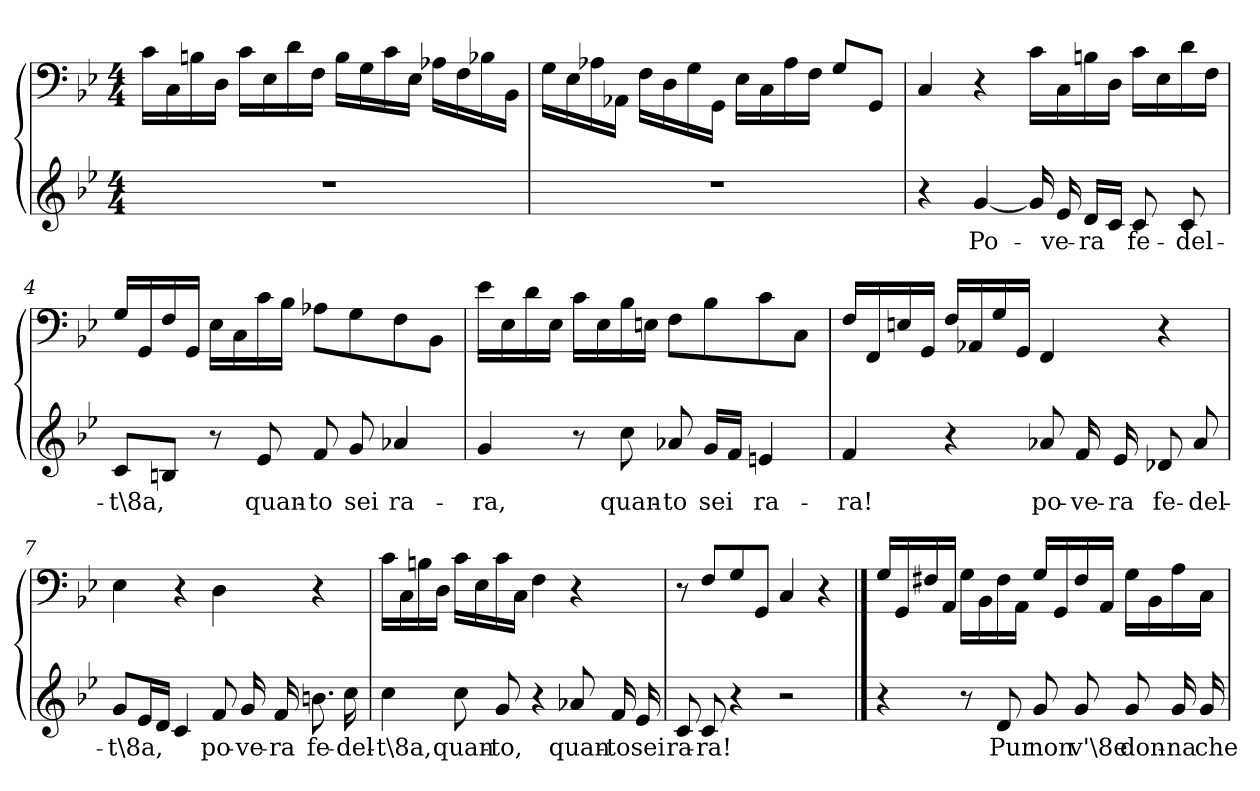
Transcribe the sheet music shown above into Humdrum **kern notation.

**kern	**text	**kern
*part1	*part1	*part1
*staff2	*staff2	*staff1
*clefG2	*	*clefF4
*k[b-e-]	*	*k[b-e-]
*g:	*	*g:
*M4/4	*	*M4/4
=1	=1	=1
1r	.	16c\LL
.	.	16C\
.	.	16Bn\
.	.	16D\JJ
.	.	16c\LL
.	.	16E-\
.	.	16d\
.	.	16F\JJ
.	.	16B\LL
.	.	16G\
.	.	16c\
.	.	16E-\JJ
.	.	16A-X\LL
.	.	16F\
.	.	16B-X\
.	.	16BB-\JJ
=2	=2	=2
1r	.	16G\LL
.	.	16E-\
.	.	16A-X\
.	.	16AA-X\JJ
.	.	16F\LL
.	.	16D\
.	.	16G\
.	.	16GG\JJ
.	.	16E-\LL
.	.	16C\
.	.	16A-\
.	.	16F\JJ
.	.	8G/L
.	.	8GG/J
=3	=3	=3
4r	.	4C/
[4g/	Po-	4r
16g/]	.	16c\LL
16e-/	-ve-	16C\
16d/LL	-ra	16Bn\
16c/JJ	.	16D\JJ
8c/	fe-	16c\LL
.	.	16E-\
8c/	-del-	16d\
.	.	16F\JJ
=4	=4	=4
8c/L	-t\8a,	16G/LL
.	.	16GG/
8Bn/J	.	16F/
.	.	16GG/JJ
8r	.	16E-\LL
.	.	16C\
8e-/	quan-	16c\
.	.	16B-\JJ
8f/	-to	8A-X\L
8g/	sei	8G\
4a-X/	ra-	8F\
.	.	8BB-\J
=5	=5	=5
4g/	-ra,	16e-\LL
.	.	16E-\
.	.	16d\
.	.	16E-\JJ
8r	.	16c\LL
.	.	16E-\
8cc\	quan-	16B-\
.	.	16En\JJ
8a-X/	-to	8F\L
16g/LL	sei	8B-\
16f/JJ	.	.
4en/	ra-	8c\
.	.	8C\J
=6	=6	=6
4f/	-ra!	16F/LL
.	.	16FF/
.	.	16En/
.	.	16GG/JJ
4r	.	16F/LL
.	.	16AA-X/
.	.	16G/
.	.	16GG/JJ
8a-X/	po-	4FF/
16f/	-ve-	.
16e-/	-ra	.
8d-X/	fe-	4r
8a-/	-del-	.
=7	=7	=7
8g/L	-t\8a,	4E-\
16e-/L	.	.
16d/JJ	.	.
4c/	.	4r
8f/	po-	4D\
16g/	-ve-	.
16f/	-ra	.
8.bn\	fe-	4r
16cc\	-del-	.
=8	=8	=8
4cc\	-t\8a,	16c\LL
.	.	16C\
.	.	16Bn\
.	.	16D\JJ
8cc\	quan-	16c\LL
.	.	16E-\
8g/	-to,	16c\
.	.	16C\JJ
4r	.	4F\
8a-X/	quan-	4r
16f/	-to	.
16e-/	sei	.
=9	=9	=9
8c/	ra-	8r
8c/	-ra!	8F/L
4r	.	8G/
.	.	8GG/J
2r	.	4C/
.	.	4r
==10	==10	==10
4r	.	16G/LL
.	.	16GG/
.	.	16F#X/
.	.	16AA/JJ
8r	.	16G\LL
.	.	16BB-\
8d/	Pur	16F#\
.	.	16AA\JJ
8g/	non	16G/LL
.	.	16GG/
8g/	v'\8e	16F#/
.	.	16AA/JJ
8g/	don-	16G\LL
.	.	16BB-\
16g/	-na	16A\
16g/	che	16C\JJ
=	=	=
*-	*-	*-
